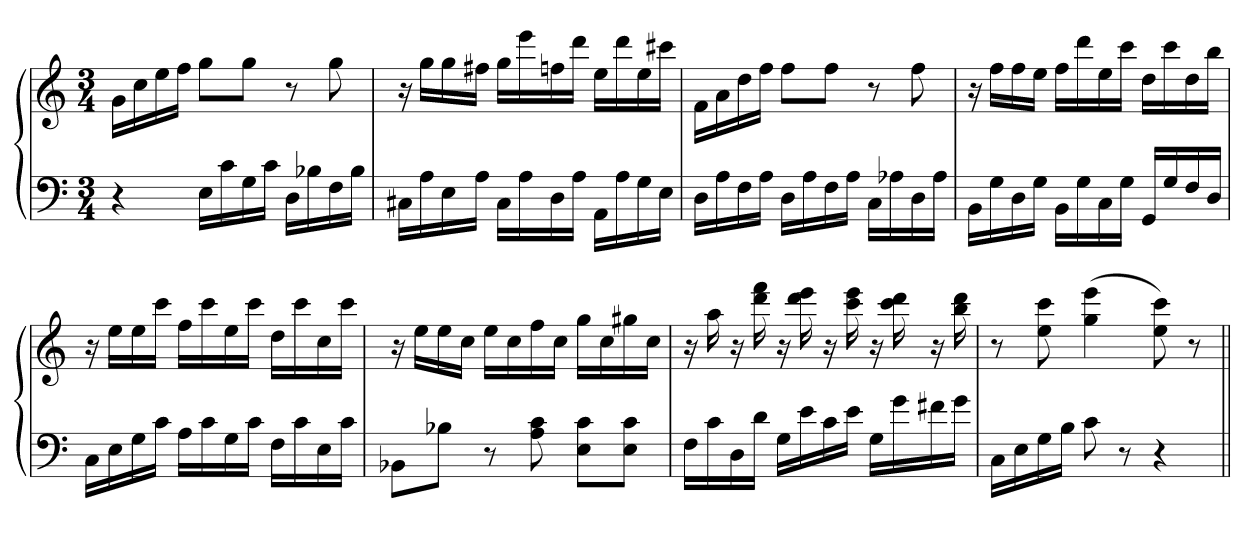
**kern	**kern
*part1	*part1
*staff2	*staff1
*clefF4	*clefG2
*k[]	*k[]
*C:	*C:
*M3/4	*M3/4
=	=
4r	16gLL
.	16cc
.	16ee
.	16ffJJ
16ELL	8ggL
16c	.
16G	8ggJ
16cJJ	.
16DLL	8r
16B-X	.
16F	8gg
16B-JJ	.
=	=
16C#XLL	16r
16A	16ggLL
16E	16gg
16AJJ	16ff#XJJ
16C#LL	16ggLL
16A	16eee
16D	16ffn
16AJJ	16dddJJ
16AALL	16eeLL
16A	16ddd
16G	16ee
16EJJ	16ccc#XJJ
=	=
16DLL	16fLL
16A	16a
16F	16dd
16AJJ	16ffJJ
16DLL	8ffL
16A	.
16F	8ffJ
16AJJ	.
16CLL	8r
16A-X	.
16D	8ff
16A-JJ	.
=	=
16BBLL	16r
16G	16ffLL
16D	16ff
16GJJ	16eeJJ
16BBLL	16ffLL
16G	16ddd
16C	16ee
16GJJ	16cccJJ
16GGLL	16ddLL
16G	16ccc
16F	16dd
16DJJ	16bbJJ
=	=
16CLL	16r
16E	16eeLL
16G	16ee
16cJJ	16cccJJ
16ALL	16ffLL
16c	16ccc
16G	16ee
16cJJ	16cccJJ
16FLL	16ddLL
16c	16ccc
16E	16cc
16cJJ	16cccJJ
=	=
8BB-XL	16r
.	16eeLL
8B-XJ	16ee
.	16ccJJ
8r	16eeLL
.	16cc
8A 8c	16ff
.	16ccJJ
8E 8cL	16ggLL
.	16cc
8E 8cJ	16gg#X
.	16ccJJ
=	=
16FLL	16r
16c	16aa
16D	16r
16dJJ	16ddd 16fff
16GLL	16r
16e	16ddd 16eee
16c	16r
16eJJ	16ccc 16eee
16GLL	16r
16g	16ccc 16ddd
16f#X	16r
16gJJ	16bb 16ddd
=	=
16CLL	8r
16E	.
16G	8ee 8ccc
16BJJ	.
8c	(4gg 4eee
8r	.
4r	8ee 8ccc)
.	8r
=||	=||
*-	*-
